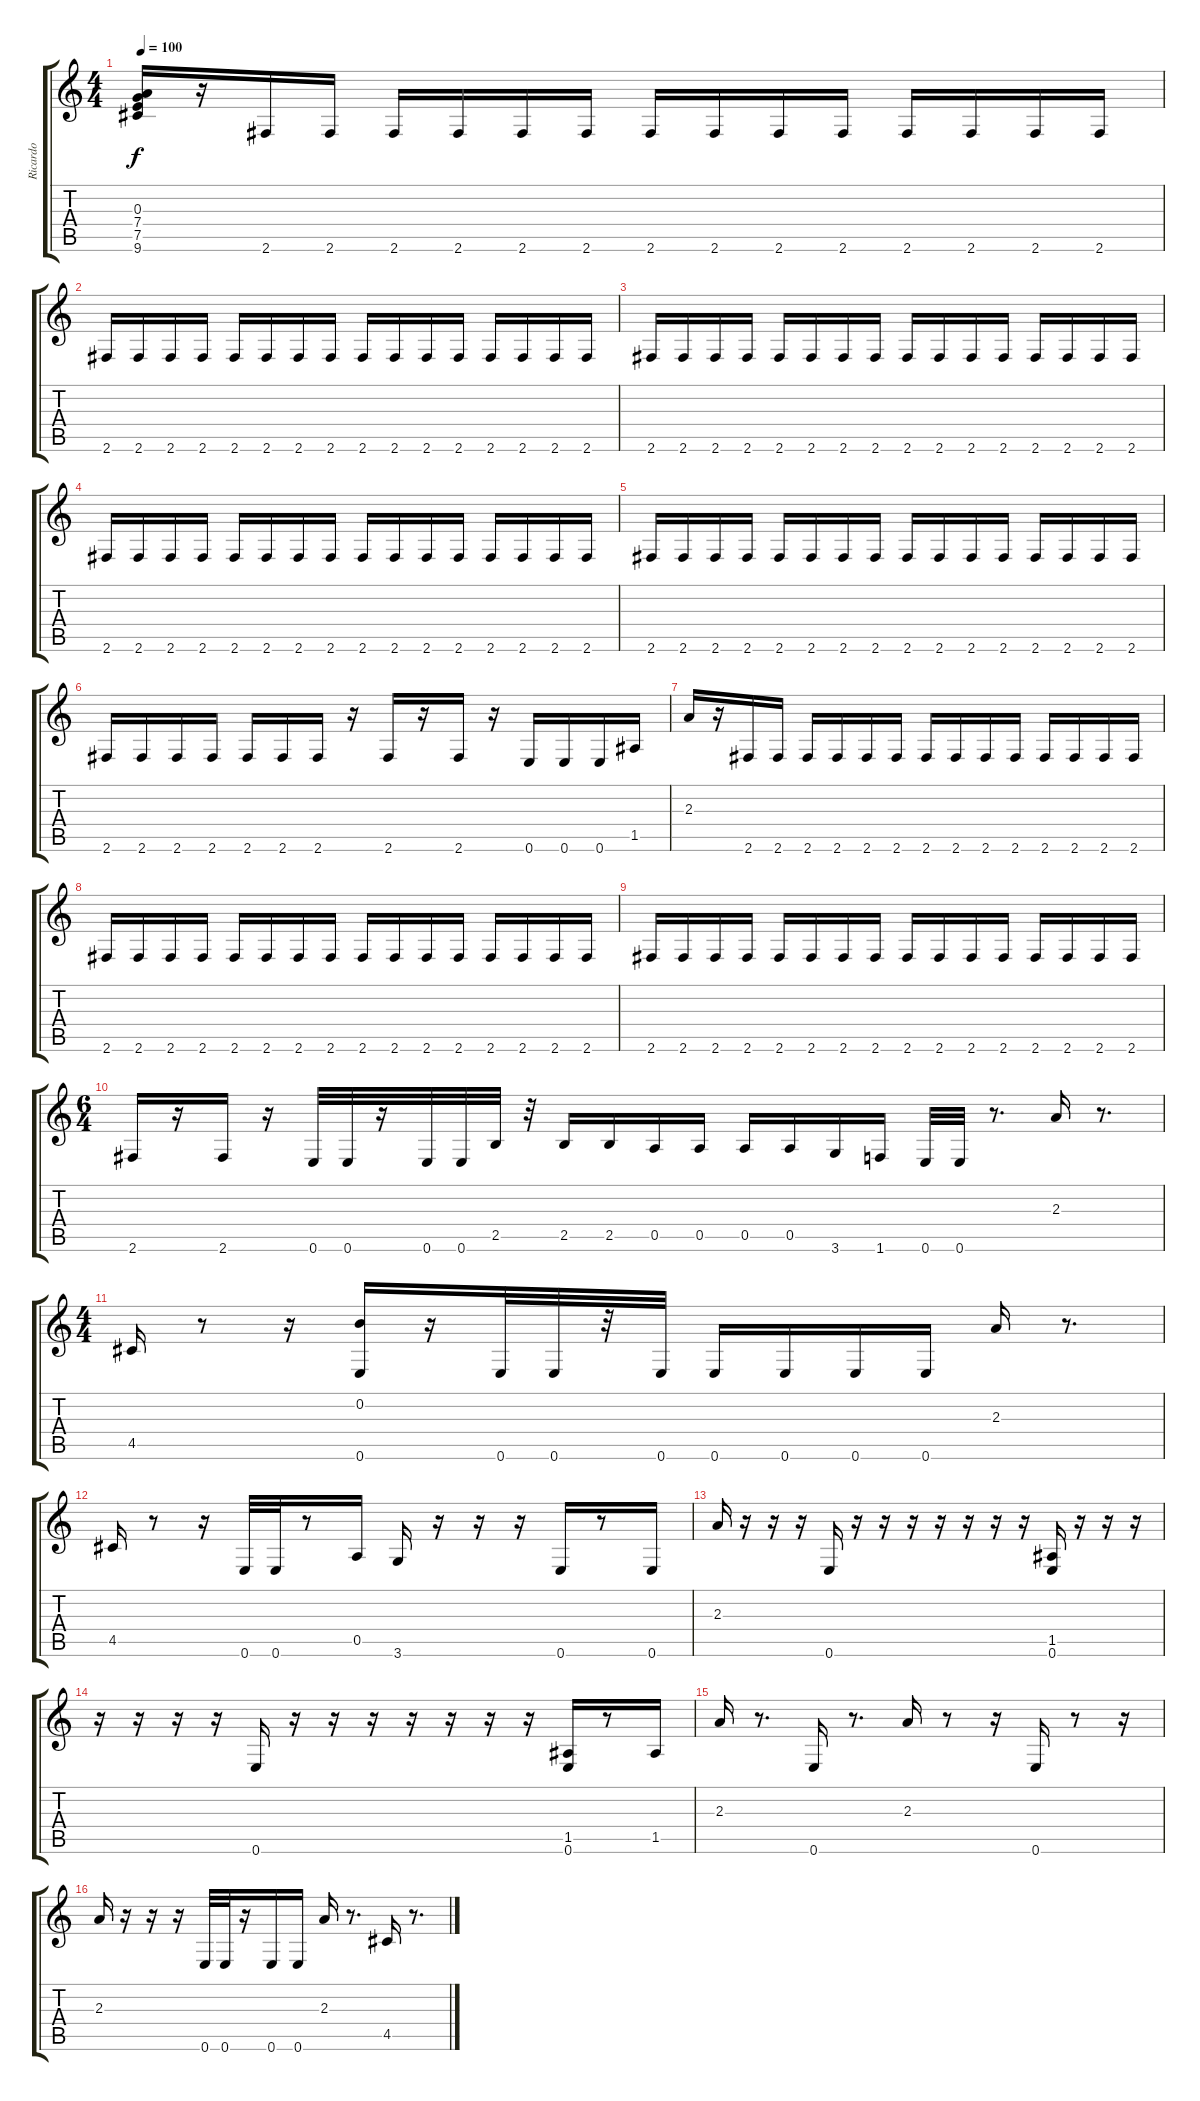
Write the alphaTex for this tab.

\track ("Ricardo" "Ricardo") {instrument acousticguitarnylon}
\staff {score tabs}
\tuning (E4 B3 G3 D3 A2 E2) {hide}
\ts (4 4)
\tempo 100
\clef g2
\ks c
(0.3 7.4 7.5 9.6).16{dy f} r.16 2.6.16 2.6.16 2.6.16 2.6.16 2.6.16 2.6.16 2.6.16 2.6.16 2.6.16 2.6.16 2.6.16 2.6.16 2.6.16 2.6.16 |
2.6.16 2.6.16 2.6.16 2.6.16 2.6.16 2.6.16 2.6.16 2.6.16 2.6.16 2.6.16 2.6.16 2.6.16 2.6.16 2.6.16 2.6.16 2.6.16 |
2.6.16 2.6.16 2.6.16 2.6.16 2.6.16 2.6.16 2.6.16 2.6.16 2.6.16 2.6.16 2.6.16 2.6.16 2.6.16 2.6.16 2.6.16 2.6.16 |
2.6.16 2.6.16 2.6.16 2.6.16 2.6.16 2.6.16 2.6.16 2.6.16 2.6.16 2.6.16 2.6.16 2.6.16 2.6.16 2.6.16 2.6.16 2.6.16 |
2.6.16 2.6.16 2.6.16 2.6.16 2.6.16 2.6.16 2.6.16 2.6.16 2.6.16 2.6.16 2.6.16 2.6.16 2.6.16 2.6.16 2.6.16 2.6.16 |
2.6.16 2.6.16 2.6.16 2.6.16 2.6.16 2.6.16 2.6.16 r.16 2.6.16 r.16 2.6.16 r.16 0.6.16 0.6.16 0.6.16 1.5.16 |
2.3.16 r.16 2.6.16 2.6.16 2.6.16 2.6.16 2.6.16 2.6.16 2.6.16 2.6.16 2.6.16 2.6.16 2.6.16 2.6.16 2.6.16 2.6.16 |
2.6.16 2.6.16 2.6.16 2.6.16 2.6.16 2.6.16 2.6.16 2.6.16 2.6.16 2.6.16 2.6.16 2.6.16 2.6.16 2.6.16 2.6.16 2.6.16 |
2.6.16 2.6.16 2.6.16 2.6.16 2.6.16 2.6.16 2.6.16 2.6.16 2.6.16 2.6.16 2.6.16 2.6.16 2.6.16 2.6.16 2.6.16 2.6.16 |
\ts (6 4)
2.6.16 r.16 2.6.16 r.16 0.6.32 0.6.32 r.16 0.6.32 0.6.32 2.5.32 r.32 2.5.16 2.5.16 0.5.16 0.5.16 0.5.16 0.5.16 3.6.16 1.6.16 0.6.32 0.6.32 r.8{d} 2.3.16 r.8{d} |
\ts (4 4)
4.5.16 r.8 r.16 (0.2 0.6).16 r.16 0.6.32 0.6.32 r.32 0.6.32 0.6.16 0.6.16 0.6.16 0.6.16 2.3.16 r.8{d} |
4.5.16 r.8 r.16 0.6.32 0.6.32 r.8 0.5.16 3.6.16 r.16 r.16 r.16 0.6.16 r.8 0.6.16 |
2.3.16 r.16 r.16 r.16 0.6.16 r.16 r.16 r.16 r.16 r.16 r.16 r.16 (1.5 0.6).16 r.16 r.16 r.16 |
r.16 r.16 r.16 r.16 0.6.16 r.16 r.16 r.16 r.16 r.16 r.16 r.16 (1.5 0.6).16 r.8 1.5.16 |
2.3.16 r.8{d} 0.6.16 r.8{d} 2.3.16 r.8 r.16 0.6.16 r.8 r.16 |
2.3.16 r.16 r.16 r.16 0.6.32 0.6.32 r.16 0.6.16 0.6.16 2.3.16 r.8{d} 4.5.16 r.8{d}
